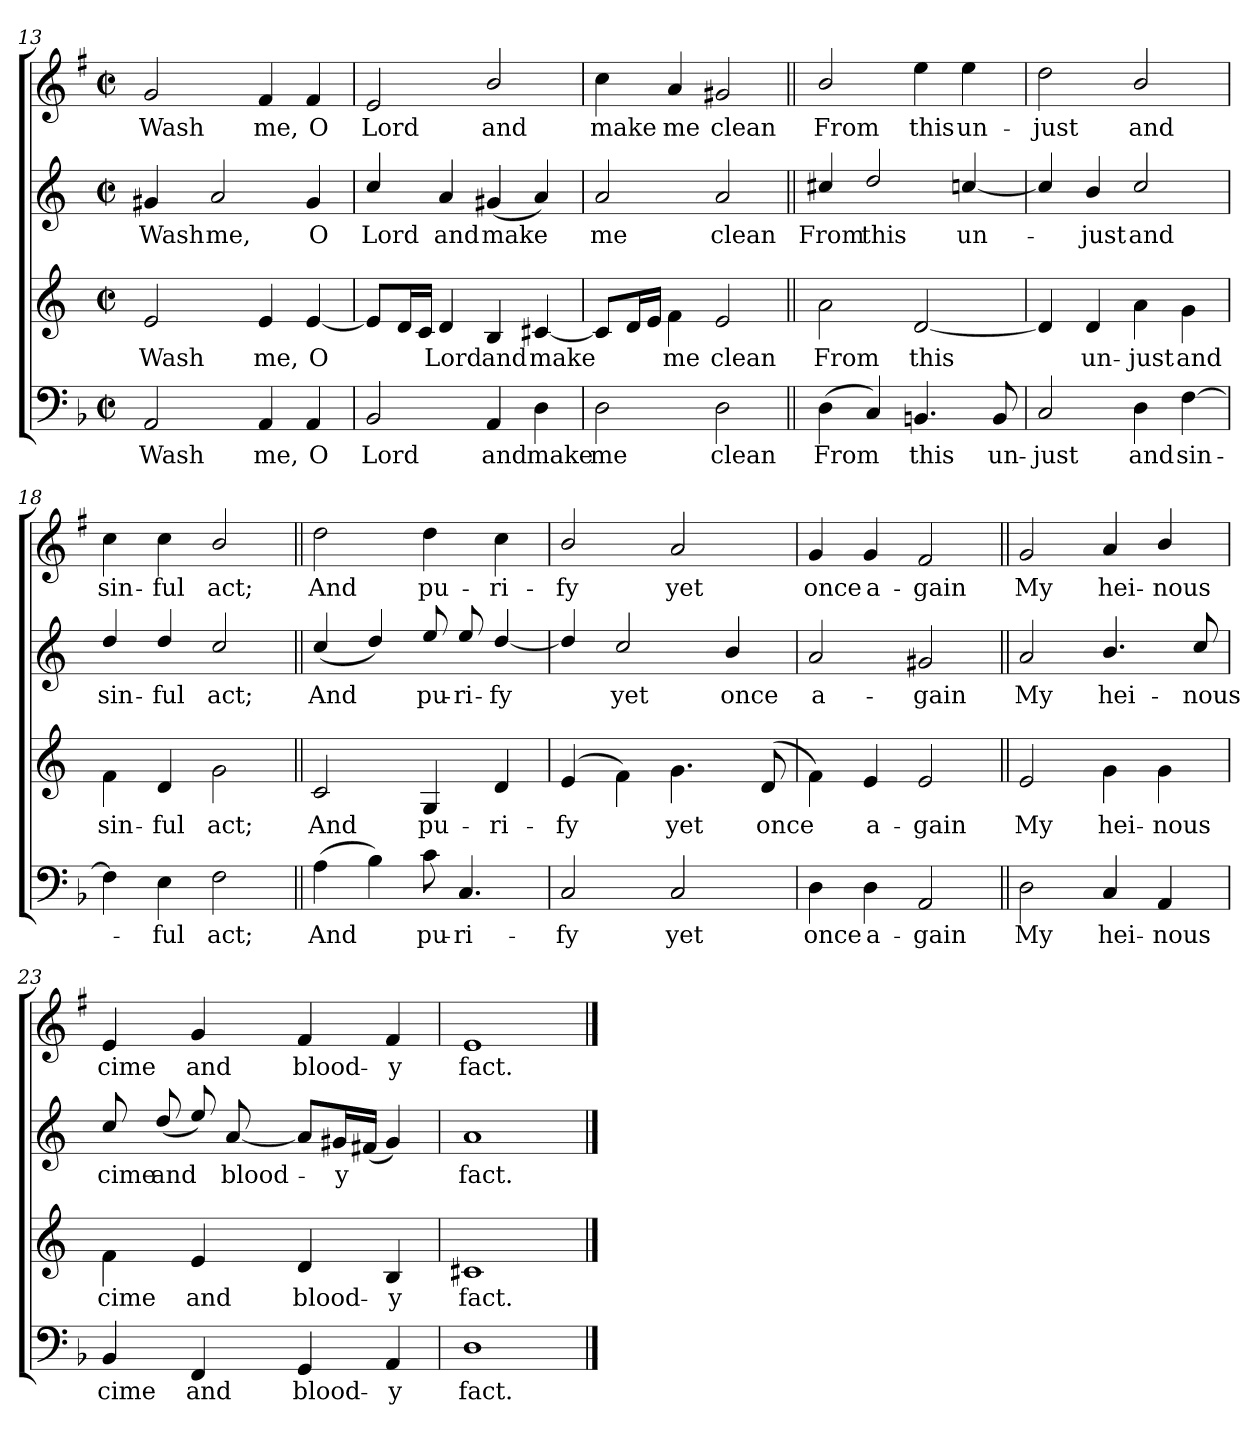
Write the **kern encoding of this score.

**kern	**text	**kern	**text	**kern	**text	**kern	**text
*part4	*part4	*part3	*part3	*part2	*part2	*part1	*part1
*staff4	*staff4	*staff3	*staff3	*staff2	*staff2	*staff1	*staff1
!!LO:PB:g=z
*clefF4	*	*clefG2	*	*clefG2	*	*clefG2	*
*	*	*ITrd4c7	*	*ITrd4c7	*	*ITrd1c2	*
*k[b-]	*	*k[b-]	*	*k[b-]	*	*k[b-]	*
*F:	*	*F:	*	*F:	*	*F:	*
*M2/2	*	*M2/2	*	*M2/2	*	*M2/2	*
*met(c|)	*	*met(c|)	*	*met(c|)	*	*met(c|)	*
=13	=13	=13	=13	=13	=13	=13	=13
2AA/	Wash	2A/	Wash	4c#X/	Wash	2f/	Wash
.	.	.	.	2d/	me,	.	.
4AA/	me,	4A/	me,	.	.	4e/	me,
4AA/	O	[4A/	O	4c#/	O	4e/	O
=14	=14	=14	=14	=14	=14	=14	=14
2BB-/	Lord	8A/L]	.	4f/	Lord	2d/	Lord
.	.	16G/L	.	.	.	.	.
.	.	16F/JJ	.	.	.	.	.
.	.	4G/	Lord	4d/	and	.	.
4AA/	and	4E/	and	(4c#X/	make	2a/	and
4D\	make	[4F#X/	make	4d/)	.	.	.
=15	=15	=15	=15	=15	=15	=15	=15
2D\	me	8F#/L]	.	2d/	me	4b-\	make
.	.	16G/L	.	.	.	.	.
.	.	16A/JJ	.	.	.	.	.
.	.	4B-\	me	.	.	4g/	me
2D\	clean	2A/	clean	2d/	clean	2f#X/	clean
=16||	=16||	=16||	=16||	=16||	=16||	=16||	=16||
(4D\	From	2d\	From	4f#X/	From	2a/	From
4C/)	.	.	.	2g/	this	.	.
4.BBn/	this	[2G/	this	.	.	4dd\	this
.	.	.	.	[4fn/	un-	4dd\	un-
8BB/	un-	.	.	.	.	.	.
!!LO:LB:g=z
=17	=17	=17	=17	=17	=17	=17	=17
2C/	-just	4G/]	.	4f/]	.	2cc\	-just
.	.	4G/	un-	4e/	-just	.	.
4D\	and	4d\	-just	2f/	and	2a/	and
[4F\	sin-	4c\	and	.	.	.	.
=18	=18	=18	=18	=18	=18	=18	=18
4F\]	.	4B-\	sin-	4g/	sin-	4b-\	sin-
4E\	-ful	4G/	-ful	4g/	-ful	4b-\	-ful
2F\	act;	2c\	act;	2f/	act;	2a/	act;
=19||	=19||	=19||	=19||	=19||	=19||	=19||	=19||
(4A\	And	2F/	And	(4f/	And	2cc\	And
4B-\)	.	.	.	4g/)	.	.	.
8c\	pu-	4C/	pu-	8a/	pu-	4cc\	pu-
4.C/	-ri-	.	.	8a/	-ri-	.	.
.	.	4G/	-ri-	[4g/	-fy	4b-\	-ri-
=20	=20	=20	=20	=20	=20	=20	=20
2C/	-fy	(4A/	-fy	4g/]	.	2a/	-fy
.	.	4B-\)	.	2f/	yet	.	.
2C/	yet	4.c\	yet	.	.	2g/	yet
.	.	.	.	4e/	once	.	.
.	.	(8G/	once	.	.	.	.
!!LO:LB:g=z
=21	=21	=21	=21	=21	=21	=21	=21
4D\	once	4B-\)	.	2d/	a-	4f/	once
4D\	a-	4A/	a-	.	.	4f/	a-
2AA/	-gain	2A/	-gain	2c#X/	-gain	2e/	-gain
=22||	=22||	=22||	=22||	=22||	=22||	=22||	=22||
2D\	My	2A/	My	2d/	My	2f/	My
4C/	hei-	4c\	hei-	4.e/	hei-	4g/	hei-
4AA/	-nous	4c\	-nous	.	.	4a/	-nous
.	.	.	.	8f/	-nous	.	.
=23	=23	=23	=23	=23	=23	=23	=23
4BB-/	cime	4B-\	cime	8f/	cime	4d/	cime
.	.	.	.	(8g/	and	.	.
4FF/	and	4A/	and	8a/)	.	4f/	and
.	.	.	.	[8d/	blood-	.	.
4GG/	blood-	4G/	blood-	8d/L]	.	4e/	blood-
.	.	.	.	16c#X/L	-y	.	.
.	.	.	.	(16Bn/JJ	.	.	.
4AA/	-y	4E/	-y	4c#/)	.	4e/	-y
=24	=24	=24	=24	=24	=24	=24	=24
1D	fact.	1F#X	fact.	1d	fact.	1d	fact.
==	==	==	==	==	==	==	==
*-	*-	*-	*-	*-	*-	*-	*-
